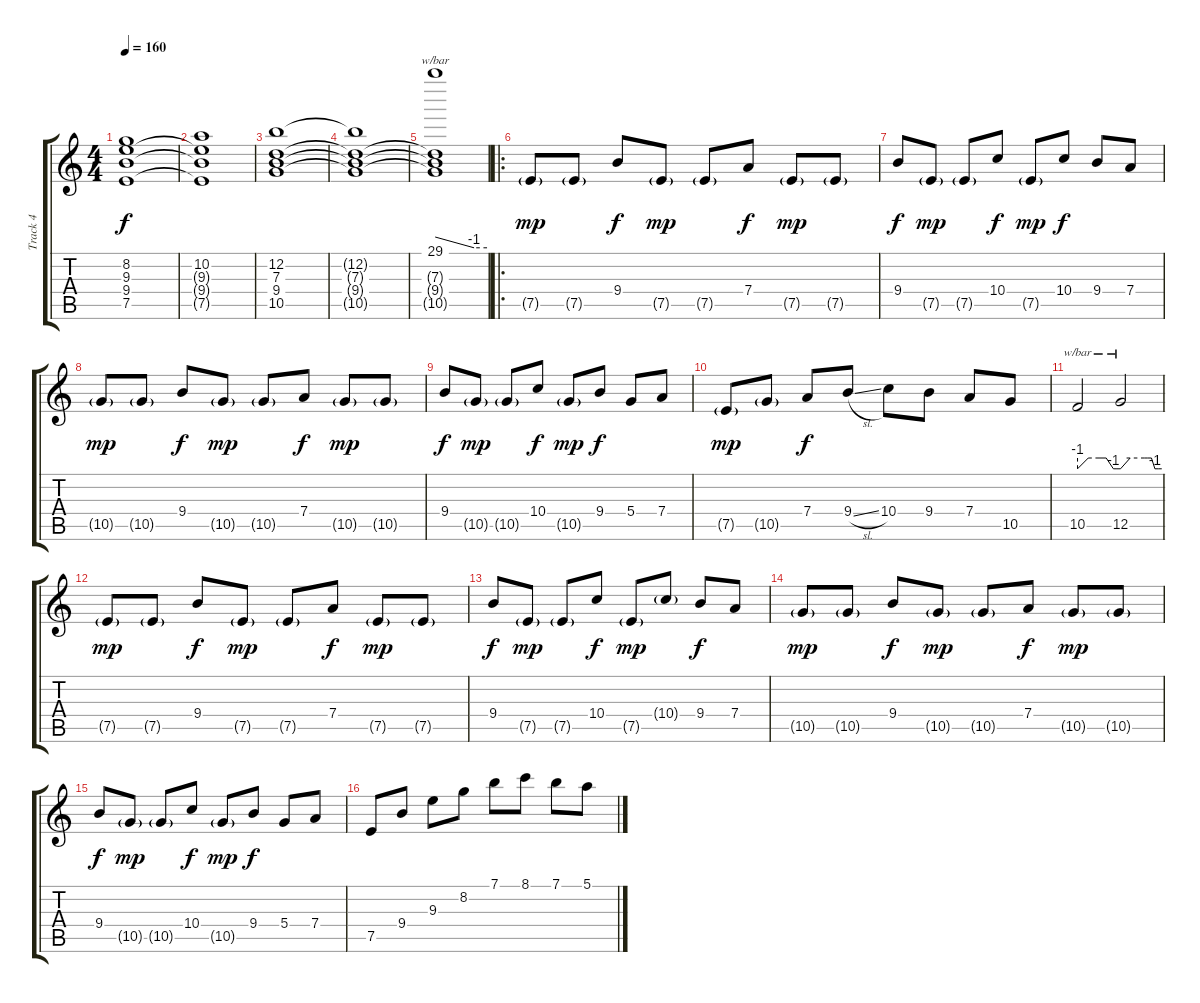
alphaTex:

\track ("Track 4" "Track 4") {instrument overdrivenguitar}
\staff {score tabs}
\tuning (E4 B3 G3 D3 A2 E2) {hide}
\ts (4 4)
\tempo 160
\clef g2
\ks c
(8.2 9.3 9.4 7.5).1{dy f volume 10} |
(10.2 9.3{t} 9.4{t} 7.5{t}).1 |
(12.2 7.3 9.4 10.5).1 |
(12.2{t} 7.3{t} 9.4{t} 10.5{t}).1 |
(29.1 7.3{t} 9.4{t} 10.5{t}).1{tbe (custom default 0 0 45 -4 60 -4) instrument synthstrings2} |
\ro
7.5{g}.8{dy mp volume 14 instrument overdrivenguitar} 7.5{g}.8 9.4.8{dy f} 7.5{g}.8{dy mp} 7.5{g}.8 7.4.8{dy f} 7.5{g}.8{dy mp} 7.5{g}.8 |
9.4.8{dy f} 7.5{g}.8{dy mp} 7.5{g}.8 10.4.8{dy f} 7.5{g}.8{dy mp} 10.4.8{dy f} 9.4.8 7.4.8 |
10.5{g}.8{dy mp} 10.5{g}.8 9.4.8{dy f} 10.5{g}.8{dy mp} 10.5{g}.8 7.4.8{dy f} 10.5{g}.8{dy mp} 10.5{g}.8 |
9.4.8{dy f} 10.5{g}.8{dy mp} 10.5{g}.8 10.4.8{dy f} 10.5{g}.8{dy mp} 9.4.8{dy f} 5.4.8 7.4.8 |
7.5{g}.8{dy mp} 10.5{g}.8 7.4.8{dy f} 9.4{sl}.8 10.4.8 9.4.8 7.4.8 10.5.8 |
10.5.2{tbe (custom default 0 -4 15 0 30 0 40 0 50 -4 55 -4 60 -4)} 12.5.2{tbe (custom default 0 -4 14 0 35 0 39 0 45 0 50 -4 55 -4 60 -4)} |
7.5{g}.8{dy mp} 7.5{g}.8 9.4.8{dy f} 7.5{g}.8{dy mp} 7.5{g}.8 7.4.8{dy f} 7.5{g}.8{dy mp} 7.5{g}.8 |
9.4.8{dy f} 7.5{g}.8{dy mp} 7.5{g}.8 10.4.8{dy f} 7.5{g}.8{dy mp} 10.4{g}.8 9.4.8{dy f} 7.4.8 |
10.5{g}.8{dy mp} 10.5{g}.8 9.4.8{dy f} 10.5{g}.8{dy mp} 10.5{g}.8 7.4.8{dy f} 10.5{g}.8{dy mp} 10.5{g}.8 |
9.4.8{dy f} 10.5{g}.8{dy mp} 10.5{g}.8 10.4.8{dy f} 10.5{g}.8{dy mp} 9.4.8{dy f} 5.4.8 7.4.8 |
7.5.8 9.4.8 9.3.8 8.2.8 7.1.8 8.1.8 7.1.8 5.1.8
